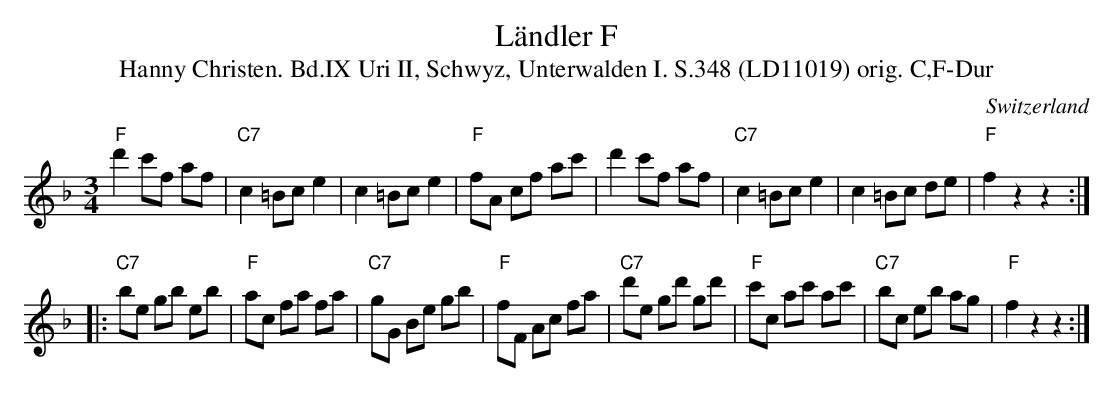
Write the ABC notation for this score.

X:1
T: L\"andler F
T:Hanny Christen. Bd.IX Uri II, Schwyz, Unterwalden I. S.348 (LD11019) orig. C,F-Dur
M:3/4
L:1/8
O:Switzerland
K:F major
"F"d'2 c'f af | "C7"c2 =Bc e2 | c2 =Bc e2 | "F" fA cf ac' | d'2 c'f af | "C7"c2 =Bc e2 | c2 =Bc de | "F"f2 z2z2 ::
 "C7"be gb eb | "F"ac fa fa | "C7"gG Be gb | "F"fF Ac fa | "C7"d'e gd' gd' | "F"c'c ac' ac' | "C7"bc eb ag | "F"f2 z2z2 :|
